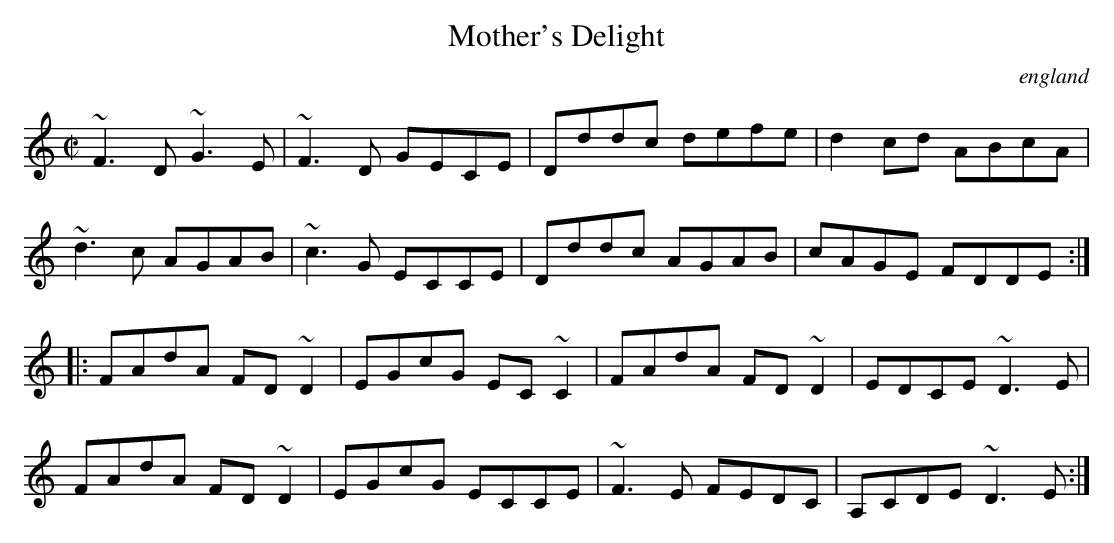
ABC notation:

X:1
T:Mother's Delight
O:england
M:C|
K:Ddor
~F3D ~G3E|~F3D GECE|Dddc defe|d2cd ABcA|
~d3c AGAB|~c3G ECCE|Dddc AGAB|cAGE FDDE:|
|:FAdA FD~D2|EGcG EC~C2|FAdA FD~D2|EDCE ~D3E|
FAdA FD~D2|EGcG ECCE|~F3E FEDC|A,CDE ~D3E:|
